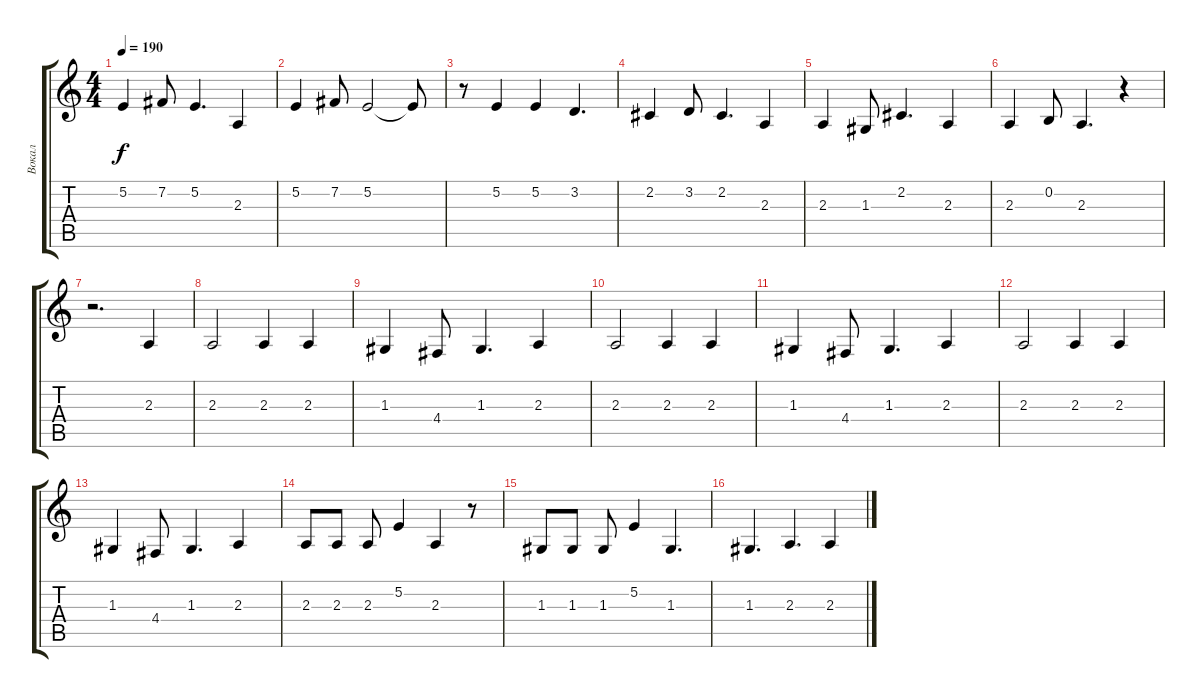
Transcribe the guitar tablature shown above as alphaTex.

\track ("Вокал" "Вокал") {instrument lead8bassandlead}
\staff {score tabs}
\tuning (E4 B3 G3 D3 A2 E2) {hide}
\ts (4 4)
\tempo 190
\clef g2
\ks c
5.2.4{dy f} 7.2.8 5.2.4{d} 2.3.4 |
5.2.4 7.2.8 5.2.2 5.2{t}.8 |
r.8 5.2.4 5.2.4 3.2.4{d} |
2.2.4 3.2.8 2.2.4{d} 2.3.4 |
2.3.4 1.3.8 2.2.4{d} 2.3.4 |
2.3.4 0.2.8 2.3.4{d} r.4 |
r.2{d} 2.3.4 |
2.3.2 2.3.4 2.3.4 |
1.3.4 4.4.8 1.3.4{d} 2.3.4 |
2.3.2 2.3.4 2.3.4 |
1.3.4 4.4.8 1.3.4{d} 2.3.4 |
2.3.2 2.3.4 2.3.4 |
1.3.4 4.4.8 1.3.4{d} 2.3.4 |
2.3.8 2.3.8 2.3.8 5.2.4 2.3.4 r.8 |
1.3.8 1.3.8 1.3.8 5.2.4 1.3.4{d} |
1.3.4{d} 2.3.4{d} 2.3.4
